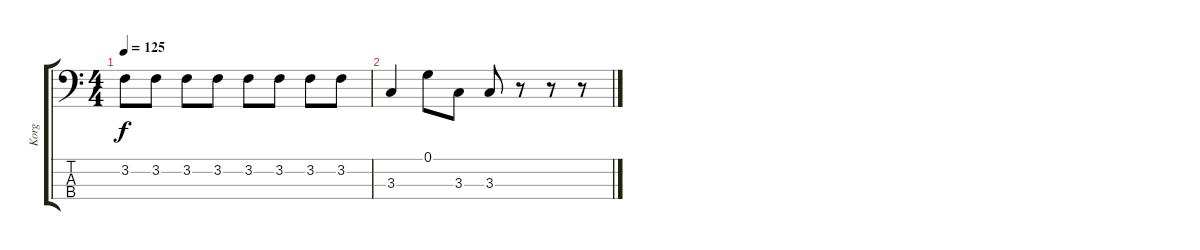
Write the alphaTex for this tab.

\track ("Korg" "Korg") {instrument synthbass1}
\staff {score tabs}
\tuning (G2 D2 A1 E1) {hide}
\ts (4 4)
\tempo 125
\clef f4
\ks c
3.2.8{dy f} 3.2.8 3.2.8 3.2.8 3.2.8 3.2.8 3.2.8 3.2.8 |
3.3.4 0.1.8 3.3.8 3.3.8 r.8 r.8 r.8
